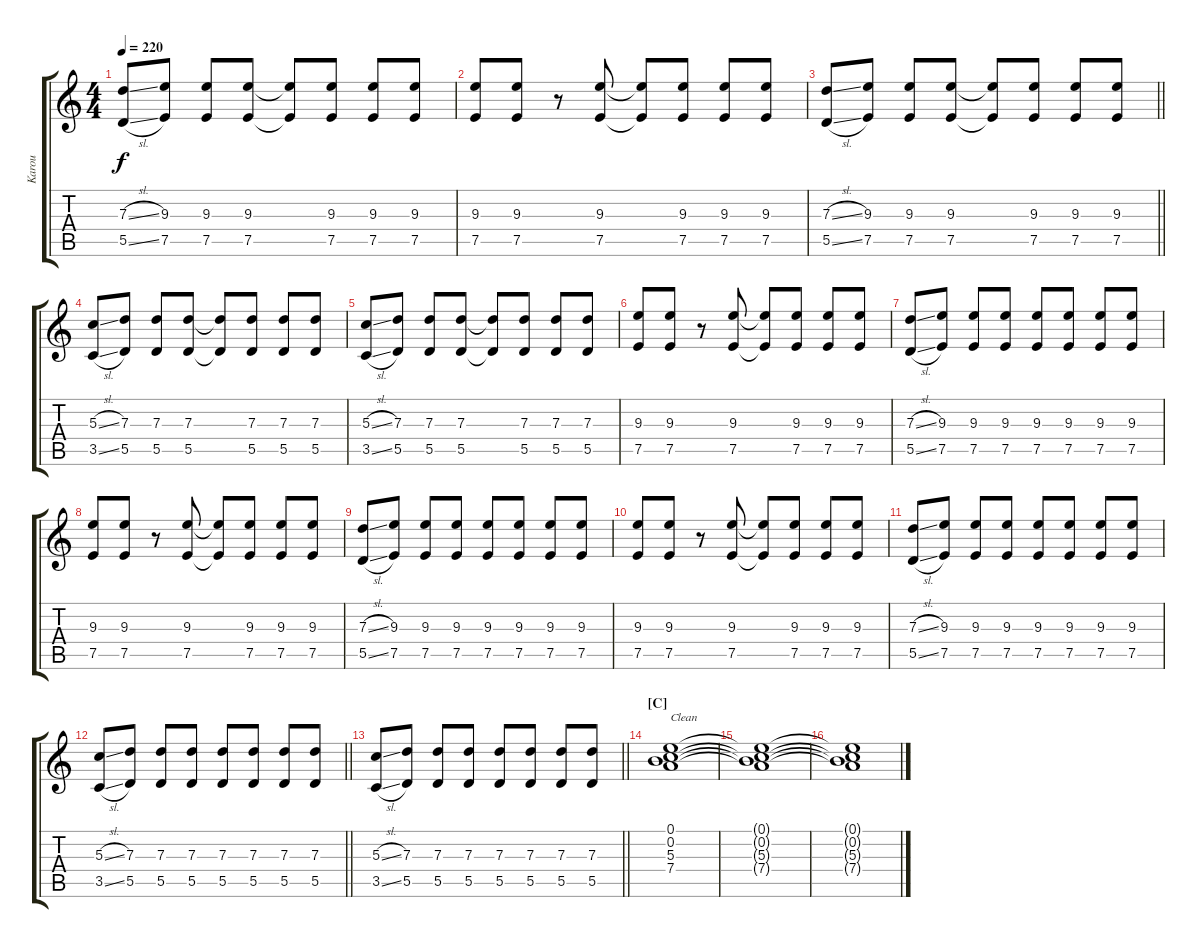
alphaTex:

\track ("Karou" "Karou") {instrument overdrivenguitar}
\staff {score tabs}
\tuning (E4 B3 G3 D3 A2 E2) {hide}
\ts (4 4)
\tempo 220
\clef g2
\ks c
(7.3{sl} 5.5{sl}).8{dy f} (9.3 7.5).8 (9.3 7.5).8 (9.3 7.5).8 (9.3{t} 7.5{t}).8 (9.3 7.5).8 (9.3 7.5).8 (9.3 7.5).8 |
(9.3 7.5).8 (9.3 7.5).8 r.8 (9.3 7.5).8 (9.3{t} 7.5{t}).8 (9.3 7.5).8 (9.3 7.5).8 (9.3 7.5).8 |
\barLineRight lightlight
(7.3{sl} 5.5{sl}).8 (9.3 7.5).8 (9.3 7.5).8 (9.3 7.5).8 (9.3{t} 7.5{t}).8 (9.3 7.5).8 (9.3 7.5).8 (9.3 7.5).8 |
(5.3{sl} 3.5{sl}).8 (7.3 5.5).8 (7.3 5.5).8 (7.3 5.5).8 (7.3{t} 5.5{t}).8 (7.3 5.5).8 (7.3 5.5).8 (7.3 5.5).8 |
(5.3{sl} 3.5{sl}).8 (7.3 5.5).8 (7.3 5.5).8 (7.3 5.5).8 (7.3{t} 5.5{t}).8 (7.3 5.5).8 (7.3 5.5).8 (7.3 5.5).8 |
(9.3 7.5).8 (9.3 7.5).8 r.8 (9.3 7.5).8 (9.3{t} 7.5{t}).8 (9.3 7.5).8 (9.3 7.5).8 (9.3 7.5).8 |
(7.3{sl} 5.5{sl}).8 (9.3 7.5).8 (9.3 7.5).8 (9.3 7.5).8 (9.3 7.5).8 (9.3 7.5).8 (9.3 7.5).8 (9.3 7.5).8 |
(9.3 7.5).8 (9.3 7.5).8 r.8 (9.3 7.5).8 (9.3{t} 7.5{t}).8 (9.3 7.5).8 (9.3 7.5).8 (9.3 7.5).8 |
(7.3{sl} 5.5{sl}).8 (9.3 7.5).8 (9.3 7.5).8 (9.3 7.5).8 (9.3 7.5).8 (9.3 7.5).8 (9.3 7.5).8 (9.3 7.5).8 |
(9.3 7.5).8 (9.3 7.5).8 r.8 (9.3 7.5).8 (9.3{t} 7.5{t}).8 (9.3 7.5).8 (9.3 7.5).8 (9.3 7.5).8 |
(7.3{sl} 5.5{sl}).8 (9.3 7.5).8 (9.3 7.5).8 (9.3 7.5).8 (9.3 7.5).8 (9.3 7.5).8 (9.3 7.5).8 (9.3 7.5).8 |
\barLineRight lightlight
(5.3{sl} 3.5{sl}).8 (7.3 5.5).8 (7.3 5.5).8 (7.3 5.5).8 (7.3 5.5).8 (7.3 5.5).8 (7.3 5.5).8 (7.3 5.5).8 |
\barLineRight lightlight
(5.3{sl} 3.5{sl}).8 (7.3 5.5).8 (7.3 5.5).8 (7.3 5.5).8 (7.3 5.5).8 (7.3 5.5).8 (7.3 5.5).8 (7.3 5.5).8 |
\section ("" "[C]")
(0.1 0.2 5.3 7.4).1{txt "Clean" instrument electricguitarclean} |
(0.1{t} 0.2{t} 5.3{t} 7.4{t}).1 |
(0.1{t} 0.2{t} 5.3{t} 7.4{t}).1
